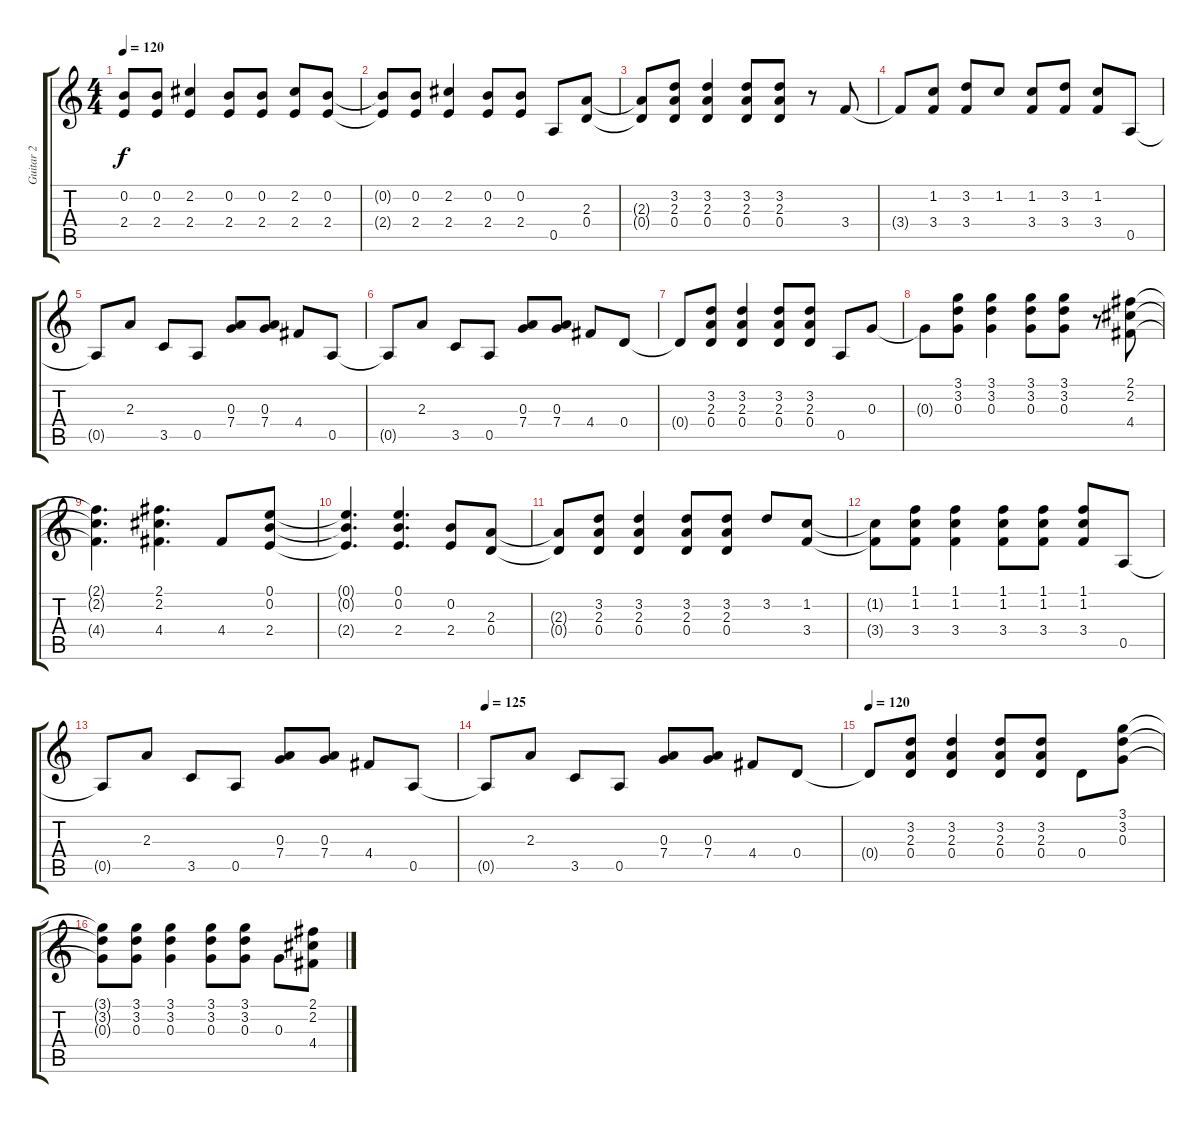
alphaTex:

\track ("Guitar 2" "Guitar 2") {instrument distortionguitar}
\staff {score tabs}
\tuning (E4 B3 G3 D3 A2 E2) {hide}
\ts (4 4)
\tempo 120
\clef g2
\ks c
(0.2{t} 2.4{t}).8{dy f} (0.2 2.4).8 (2.2 2.4).4 (0.2 2.4).8 (0.2 2.4).8 (2.2 2.4).8 (0.2 2.4).8 |
(0.2{t} 2.4{t}).8 (0.2 2.4).8 (2.2 2.4).4 (0.2 2.4).8 (0.2 2.4).8 0.5.8 (2.3 0.4).8 |
(2.3{t} 0.4{t}).8 (3.2 2.3 0.4).8 (3.2 2.3 0.4).4 (3.2 2.3 0.4).8 (3.2 2.3 0.4).8 r.8 3.4.8 |
3.4{t}.8 (1.2 3.4).8 (3.2 3.4).8 1.2.8 (1.2 3.4).8 (3.2 3.4).8 (1.2 3.4).8 0.5.8 |
0.5{t}.8 2.3.8 3.5.8 0.5.8 (0.3 7.4).8 (0.3 7.4).8 4.4.8 0.5.8 |
0.5{t}.8 2.3.8 3.5.8 0.5.8 (0.3 7.4).8 (0.3 7.4).8 4.4.8 0.4.8 |
0.4{t}.8 (3.2 2.3 0.4).8 (3.2 2.3 0.4).4 (3.2 2.3 0.4).8 (3.2 2.3 0.4).8 0.5.8 0.3.8 |
0.3{t}.8 (3.1 3.2 0.3).8 (3.1 3.2 0.3).4 (3.1 3.2 0.3).8 (3.1 3.2 0.3).8 r.8 (2.1 2.2 4.4).8 |
(2.1{t} 2.2{t} 4.4{t}).4{d} (2.1 2.2 4.4).4{d} 4.4.8 (0.1 0.2 2.4).8 |
(0.1{t} 0.2{t} 2.4{t}).4{d} (0.1 0.2 2.4).4{d} (0.2 2.4).8 (2.3 0.4).8 |
(2.3{t} 0.4{t}).8 (3.2 2.3 0.4).8 (3.2 2.3 0.4).4 (3.2 2.3 0.4).8 (3.2 2.3 0.4).8 3.2.8 (1.2 3.4).8 |
(1.2{t} 3.4{t}).8 (1.1 1.2 3.4).8 (1.1 1.2 3.4).4 (1.1 1.2 3.4).8 (1.1 1.2 3.4).8 (1.1 1.2 3.4).8 0.5.8 |
0.5{t}.8 2.3.8 3.5.8 0.5.8 (0.3 7.4).8 (0.3 7.4).8 4.4.8 0.5.8 |
\tempo 125
0.5{t}.8 2.3.8 3.5.8 0.5.8 (0.3 7.4).8 (0.3 7.4).8 4.4.8 0.4.8 |
\tempo 120
0.4{t}.8 (3.2 2.3 0.4).8 (3.2 2.3 0.4).4 (3.2 2.3 0.4).8 (3.2 2.3 0.4).8 0.4.8 (3.1 3.2 0.3).8 |
(3.1{t} 3.2{t} 0.3{t}).8 (3.1 3.2 0.3).8 (3.1 3.2 0.3).4 (3.1 3.2 0.3).8 (3.1 3.2 0.3).8 0.3.8 (2.1 2.2 4.4).8
